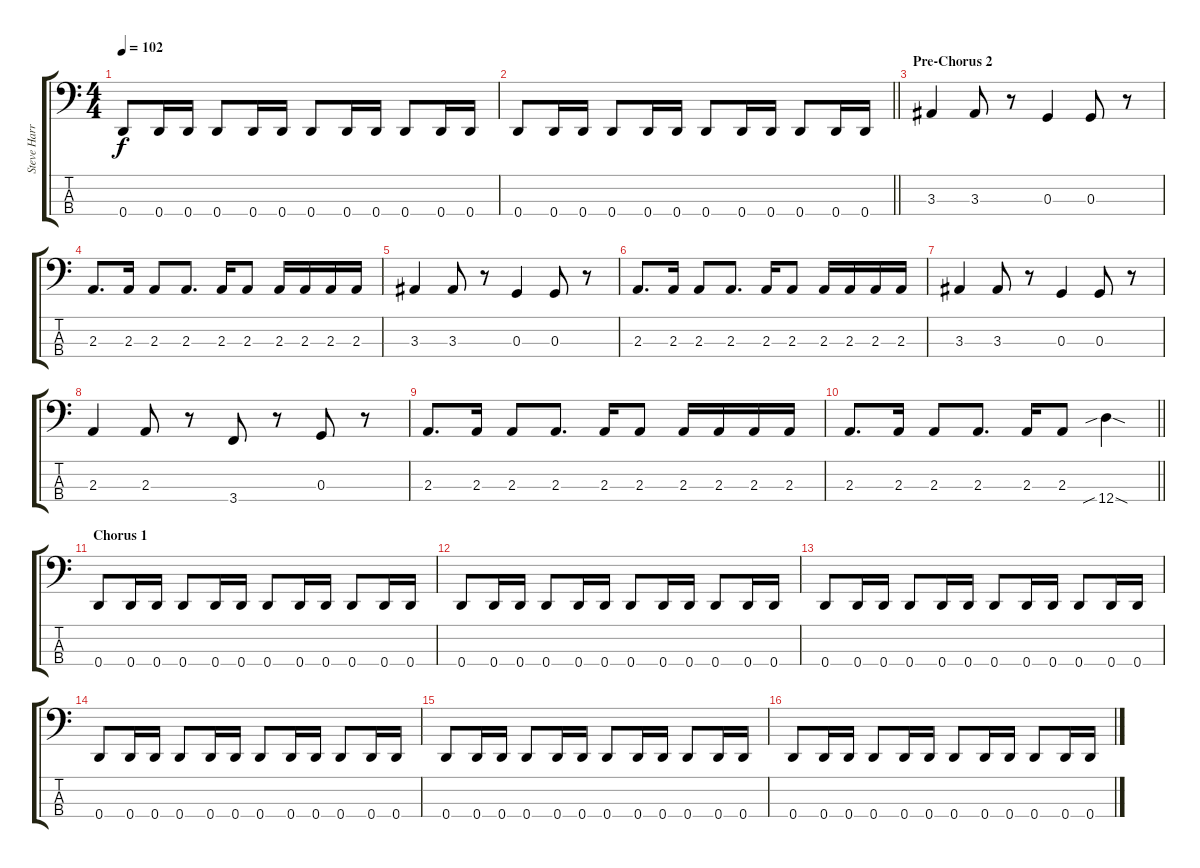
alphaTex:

\track ("Steve Harris" "Steve Harr") {instrument electricbassfinger}
\staff {score tabs}
\tuning (F2 C2 G1 D1) {hide}
\ts (4 4)
\tempo 102
\clef f4
\ks c
0.4.8{dy f} 0.4.16 0.4.16 0.4.8 0.4.16 0.4.16 0.4.8 0.4.16 0.4.16 0.4.8 0.4.16 0.4.16 |
\barLineRight lightlight
0.4.8 0.4.16 0.4.16 0.4.8 0.4.16 0.4.16 0.4.8 0.4.16 0.4.16 0.4.8 0.4.16 0.4.16 |
\section ("" "Pre-Chorus 2")
3.3.4 3.3.8 r.8 0.3.4 0.3.8 r.8 |
2.3.8{d} 2.3.16 2.3.8 2.3.8{d} 2.3.16 2.3.8 2.3.16 2.3.16 2.3.16 2.3.16 |
3.3.4 3.3.8 r.8 0.3.4 0.3.8 r.8 |
2.3.8{d} 2.3.16 2.3.8 2.3.8{d} 2.3.16 2.3.8 2.3.16 2.3.16 2.3.16 2.3.16 |
3.3.4 3.3.8 r.8 0.3.4 0.3.8 r.8 |
2.3.4 2.3.8 r.8 3.4.8 r.8 0.3.8 r.8 |
2.3.8{d} 2.3.16 2.3.8 2.3.8{d} 2.3.16 2.3.8 2.3.16 2.3.16 2.3.16 2.3.16 |
\barLineRight lightlight
2.3.8{d} 2.3.16 2.3.8 2.3.8{d} 2.3.16 2.3.8 12.4{sib sod}.4 |
\section ("" "Chorus 1")
0.4.8 0.4.16 0.4.16 0.4.8 0.4.16 0.4.16 0.4.8 0.4.16 0.4.16 0.4.8 0.4.16 0.4.16 |
0.4.8 0.4.16 0.4.16 0.4.8 0.4.16 0.4.16 0.4.8 0.4.16 0.4.16 0.4.8 0.4.16 0.4.16 |
0.4.8 0.4.16 0.4.16 0.4.8 0.4.16 0.4.16 0.4.8 0.4.16 0.4.16 0.4.8 0.4.16 0.4.16 |
0.4.8 0.4.16 0.4.16 0.4.8 0.4.16 0.4.16 0.4.8 0.4.16 0.4.16 0.4.8 0.4.16 0.4.16 |
0.4.8 0.4.16 0.4.16 0.4.8 0.4.16 0.4.16 0.4.8 0.4.16 0.4.16 0.4.8 0.4.16 0.4.16 |
0.4.8 0.4.16 0.4.16 0.4.8 0.4.16 0.4.16 0.4.8 0.4.16 0.4.16 0.4.8 0.4.16 0.4.16
